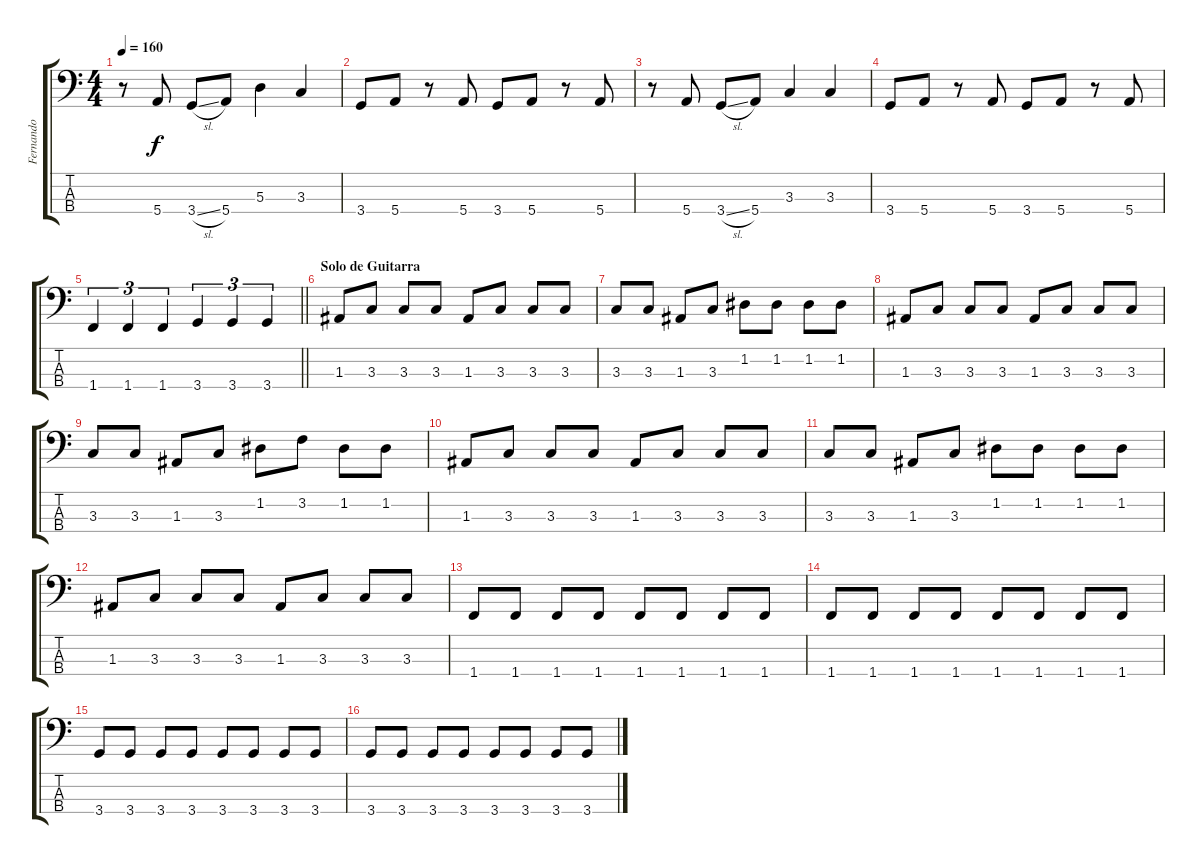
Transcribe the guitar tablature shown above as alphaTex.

\track ("Fernando" "Fernando") {instrument electricbassfinger}
\staff {score tabs}
\tuning (G2 D2 A1 E1) {hide}
\ts (4 4)
\tempo 160
\clef f4
\ks c
r.8{dy f} 5.4.8 3.4{sl}.8 5.4.8 5.3.4 3.3.4 |
3.4.8 5.4.8 r.8 5.4.8 3.4.8 5.4.8 r.8 5.4.8 |
r.8 5.4.8 3.4{sl}.8 5.4.8 3.3.4 3.3.4 |
3.4.8 5.4.8 r.8 5.4.8 3.4.8 5.4.8 r.8 5.4.8 |
\barLineRight lightlight
1.4.4{tu (3 2)} 1.4.4{tu (3 2)} 1.4.4{tu (3 2)} 3.4.4{tu (3 2)} 3.4.4{tu (3 2)} 3.4.4{tu (3 2)} |
\section ("" "Solo de Guitarra")
1.3.8 3.3.8 3.3.8 3.3.8 1.3.8 3.3.8 3.3.8 3.3.8 |
3.3.8 3.3.8 1.3.8 3.3.8 1.2.8 1.2.8 1.2.8 1.2.8 |
1.3.8 3.3.8 3.3.8 3.3.8 1.3.8 3.3.8 3.3.8 3.3.8 |
3.3.8 3.3.8 1.3.8 3.3.8 1.2.8 3.2.8 1.2.8 1.2.8 |
1.3.8 3.3.8 3.3.8 3.3.8 1.3.8 3.3.8 3.3.8 3.3.8 |
3.3.8 3.3.8 1.3.8 3.3.8 1.2.8 1.2.8 1.2.8 1.2.8 |
1.3.8 3.3.8 3.3.8 3.3.8 1.3.8 3.3.8 3.3.8 3.3.8 |
1.4.8 1.4.8 1.4.8 1.4.8 1.4.8 1.4.8 1.4.8 1.4.8 |
1.4.8 1.4.8 1.4.8 1.4.8 1.4.8 1.4.8 1.4.8 1.4.8 |
3.4.8 3.4.8 3.4.8 3.4.8 3.4.8 3.4.8 3.4.8 3.4.8 |
3.4.8 3.4.8 3.4.8 3.4.8 3.4.8 3.4.8 3.4.8 3.4.8
